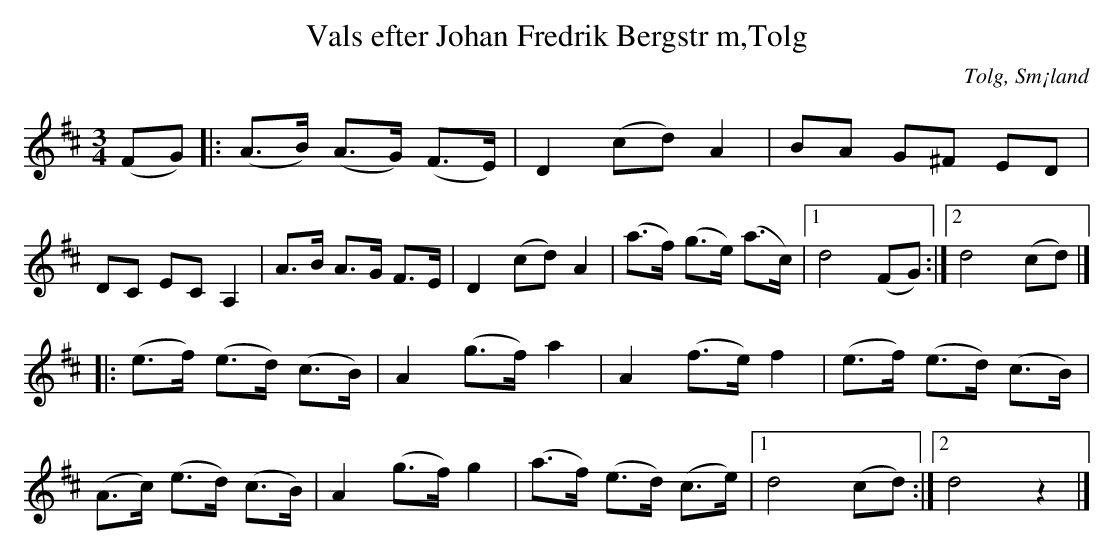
X:1
T:Vals efter Johan Fredrik Bergstr m,Tolg
O:Tolg, Sm¡land
M:3/4
L:1/8
K:D
(FG)|:(A>B) (A>G) (F>E)|D2 (cd) A2|BA G^F ED|DC EC A,2|A>B A>G F>E|D2 (cd) A2|(a>f) (g>e) (a>c)|1 d4 (FG):|2 d4 (cd)|]
|:(e>f) (e>d) (c>B)|A2 (g>f) a2|A2 (f>e) f2|(e>f) (e>d) (c>B)|
  (A>c) (e>d) (c>B)|A2 (g>f) g2|(a>f) (e>d) (c>e)|1 d4 (cd):|2 d4 z2|]
